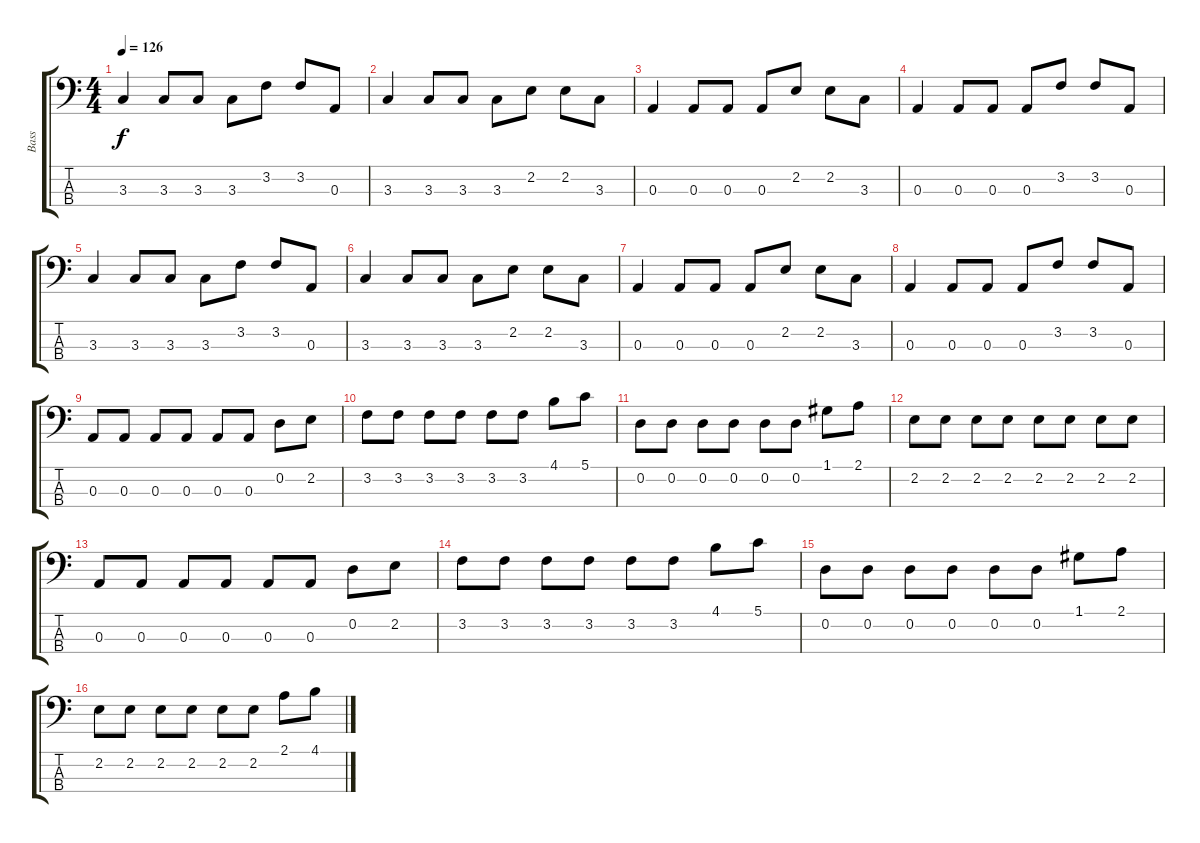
\track ("Bass" "Bass") {instrument electricbassfinger}
\staff {score tabs}
\tuning (G2 D2 A1 E1) {hide}
\ts (4 4)
\tempo 126
\clef f4
\ks c
3.3.4{dy f} 3.3.8 3.3.8 3.3.8 3.2.8 3.2.8 0.3.8 |
3.3.4 3.3.8 3.3.8 3.3.8 2.2.8 2.2.8 3.3.8 |
0.3.4 0.3.8 0.3.8 0.3.8 2.2.8 2.2.8 3.3.8 |
0.3.4 0.3.8 0.3.8 0.3.8 3.2.8 3.2.8 0.3.8 |
3.3.4 3.3.8 3.3.8 3.3.8 3.2.8 3.2.8 0.3.8 |
3.3.4 3.3.8 3.3.8 3.3.8 2.2.8 2.2.8 3.3.8 |
0.3.4 0.3.8 0.3.8 0.3.8 2.2.8 2.2.8 3.3.8 |
0.3.4 0.3.8 0.3.8 0.3.8 3.2.8 3.2.8 0.3.8 |
0.3.8 0.3.8 0.3.8 0.3.8 0.3.8 0.3.8 0.2.8 2.2.8 |
3.2.8 3.2.8 3.2.8 3.2.8 3.2.8 3.2.8 4.1.8 5.1.8 |
0.2.8 0.2.8 0.2.8 0.2.8 0.2.8 0.2.8 1.1.8 2.1.8 |
2.2.8 2.2.8 2.2.8 2.2.8 2.2.8 2.2.8 2.2.8 2.2.8 |
0.3.8 0.3.8 0.3.8 0.3.8 0.3.8 0.3.8 0.2.8 2.2.8 |
3.2.8 3.2.8 3.2.8 3.2.8 3.2.8 3.2.8 4.1.8 5.1.8 |
0.2.8 0.2.8 0.2.8 0.2.8 0.2.8 0.2.8 1.1.8 2.1.8 |
2.2.8 2.2.8 2.2.8 2.2.8 2.2.8 2.2.8 2.1.8 4.1.8
